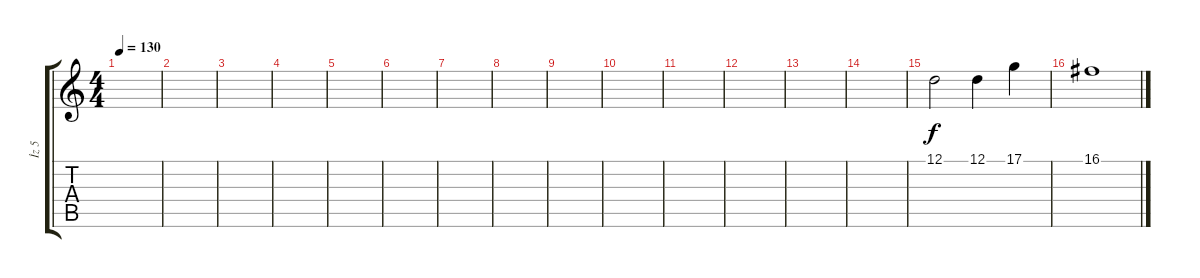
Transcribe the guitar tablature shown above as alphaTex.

\track ("İz 5" "İz 5") {instrument stringensemble1}
\staff {score tabs}
\tuning (D4 A3 F3 C3 G2 D2) {hide}
\ts (4 4)
\tempo 130
\clef g2
\ks c
|
|
|
|
|
|
|
|
|
|
|
|
|
|
12.1.2 12.1.4 17.1.4 |
16.1.1
